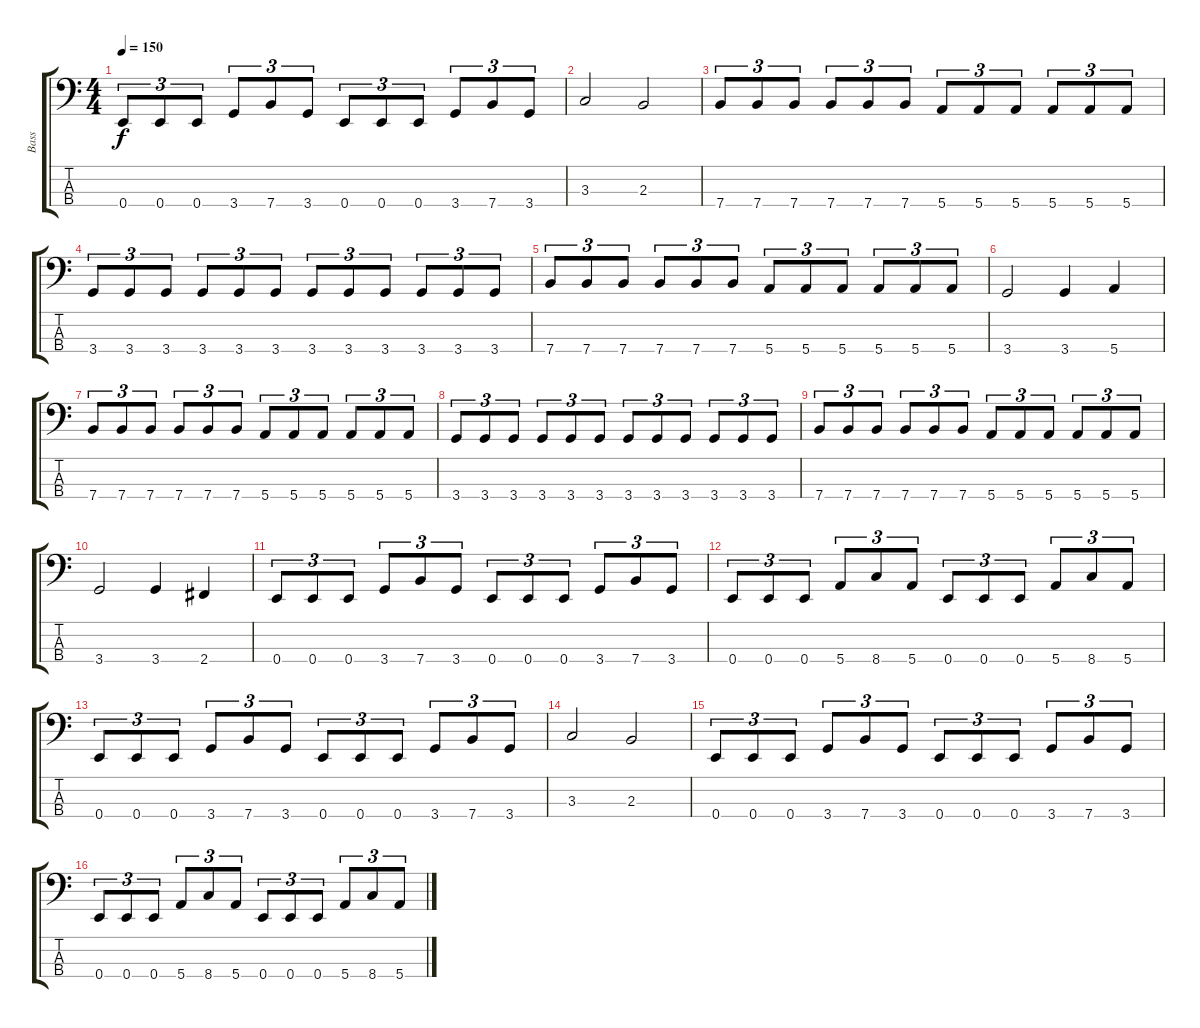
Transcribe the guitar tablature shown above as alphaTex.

\track ("Bass" "Bass") {instrument electricbassfinger}
\staff {score tabs}
\tuning (G2 D2 A1 E1) {hide}
\ts (4 4)
\tempo 150
\clef f4
\ks c
0.4.8{tu (3 2) dy f} 0.4.8{tu (3 2)} 0.4.8{tu (3 2)} 3.4.8{tu (3 2)} 7.4.8{tu (3 2)} 3.4.8{tu (3 2)} 0.4.8{tu (3 2)} 0.4.8{tu (3 2)} 0.4.8{tu (3 2)} 3.4.8{tu (3 2)} 7.4.8{tu (3 2)} 3.4.8{tu (3 2)} |
3.3.2 2.3.2 |
7.4.8{tu (3 2)} 7.4.8{tu (3 2)} 7.4.8{tu (3 2)} 7.4.8{tu (3 2)} 7.4.8{tu (3 2)} 7.4.8{tu (3 2)} 5.4.8{tu (3 2)} 5.4.8{tu (3 2)} 5.4.8{tu (3 2)} 5.4.8{tu (3 2)} 5.4.8{tu (3 2)} 5.4.8{tu (3 2)} |
3.4.8{tu (3 2)} 3.4.8{tu (3 2)} 3.4.8{tu (3 2)} 3.4.8{tu (3 2)} 3.4.8{tu (3 2)} 3.4.8{tu (3 2)} 3.4.8{tu (3 2)} 3.4.8{tu (3 2)} 3.4.8{tu (3 2)} 3.4.8{tu (3 2)} 3.4.8{tu (3 2)} 3.4.8{tu (3 2)} |
7.4.8{tu (3 2)} 7.4.8{tu (3 2)} 7.4.8{tu (3 2)} 7.4.8{tu (3 2)} 7.4.8{tu (3 2)} 7.4.8{tu (3 2)} 5.4.8{tu (3 2)} 5.4.8{tu (3 2)} 5.4.8{tu (3 2)} 5.4.8{tu (3 2)} 5.4.8{tu (3 2)} 5.4.8{tu (3 2)} |
3.4.2 3.4.4 5.4.4 |
7.4.8{tu (3 2)} 7.4.8{tu (3 2)} 7.4.8{tu (3 2)} 7.4.8{tu (3 2)} 7.4.8{tu (3 2)} 7.4.8{tu (3 2)} 5.4.8{tu (3 2)} 5.4.8{tu (3 2)} 5.4.8{tu (3 2)} 5.4.8{tu (3 2)} 5.4.8{tu (3 2)} 5.4.8{tu (3 2)} |
3.4.8{tu (3 2)} 3.4.8{tu (3 2)} 3.4.8{tu (3 2)} 3.4.8{tu (3 2)} 3.4.8{tu (3 2)} 3.4.8{tu (3 2)} 3.4.8{tu (3 2)} 3.4.8{tu (3 2)} 3.4.8{tu (3 2)} 3.4.8{tu (3 2)} 3.4.8{tu (3 2)} 3.4.8{tu (3 2)} |
7.4.8{tu (3 2)} 7.4.8{tu (3 2)} 7.4.8{tu (3 2)} 7.4.8{tu (3 2)} 7.4.8{tu (3 2)} 7.4.8{tu (3 2)} 5.4.8{tu (3 2)} 5.4.8{tu (3 2)} 5.4.8{tu (3 2)} 5.4.8{tu (3 2)} 5.4.8{tu (3 2)} 5.4.8{tu (3 2)} |
3.4.2 3.4.4 2.4.4 |
0.4.8{tu (3 2)} 0.4.8{tu (3 2)} 0.4.8{tu (3 2)} 3.4.8{tu (3 2)} 7.4.8{tu (3 2)} 3.4.8{tu (3 2)} 0.4.8{tu (3 2)} 0.4.8{tu (3 2)} 0.4.8{tu (3 2)} 3.4.8{tu (3 2)} 7.4.8{tu (3 2)} 3.4.8{tu (3 2)} |
0.4.8{tu (3 2)} 0.4.8{tu (3 2)} 0.4.8{tu (3 2)} 5.4.8{tu (3 2)} 8.4.8{tu (3 2)} 5.4.8{tu (3 2)} 0.4.8{tu (3 2)} 0.4.8{tu (3 2)} 0.4.8{tu (3 2)} 5.4.8{tu (3 2)} 8.4.8{tu (3 2)} 5.4.8{tu (3 2)} |
0.4.8{tu (3 2)} 0.4.8{tu (3 2)} 0.4.8{tu (3 2)} 3.4.8{tu (3 2)} 7.4.8{tu (3 2)} 3.4.8{tu (3 2)} 0.4.8{tu (3 2)} 0.4.8{tu (3 2)} 0.4.8{tu (3 2)} 3.4.8{tu (3 2)} 7.4.8{tu (3 2)} 3.4.8{tu (3 2)} |
3.3.2 2.3.2 |
0.4.8{tu (3 2)} 0.4.8{tu (3 2)} 0.4.8{tu (3 2)} 3.4.8{tu (3 2)} 7.4.8{tu (3 2)} 3.4.8{tu (3 2)} 0.4.8{tu (3 2)} 0.4.8{tu (3 2)} 0.4.8{tu (3 2)} 3.4.8{tu (3 2)} 7.4.8{tu (3 2)} 3.4.8{tu (3 2)} |
0.4.8{tu (3 2)} 0.4.8{tu (3 2)} 0.4.8{tu (3 2)} 5.4.8{tu (3 2)} 8.4.8{tu (3 2)} 5.4.8{tu (3 2)} 0.4.8{tu (3 2)} 0.4.8{tu (3 2)} 0.4.8{tu (3 2)} 5.4.8{tu (3 2)} 8.4.8{tu (3 2)} 5.4.8{tu (3 2)}
